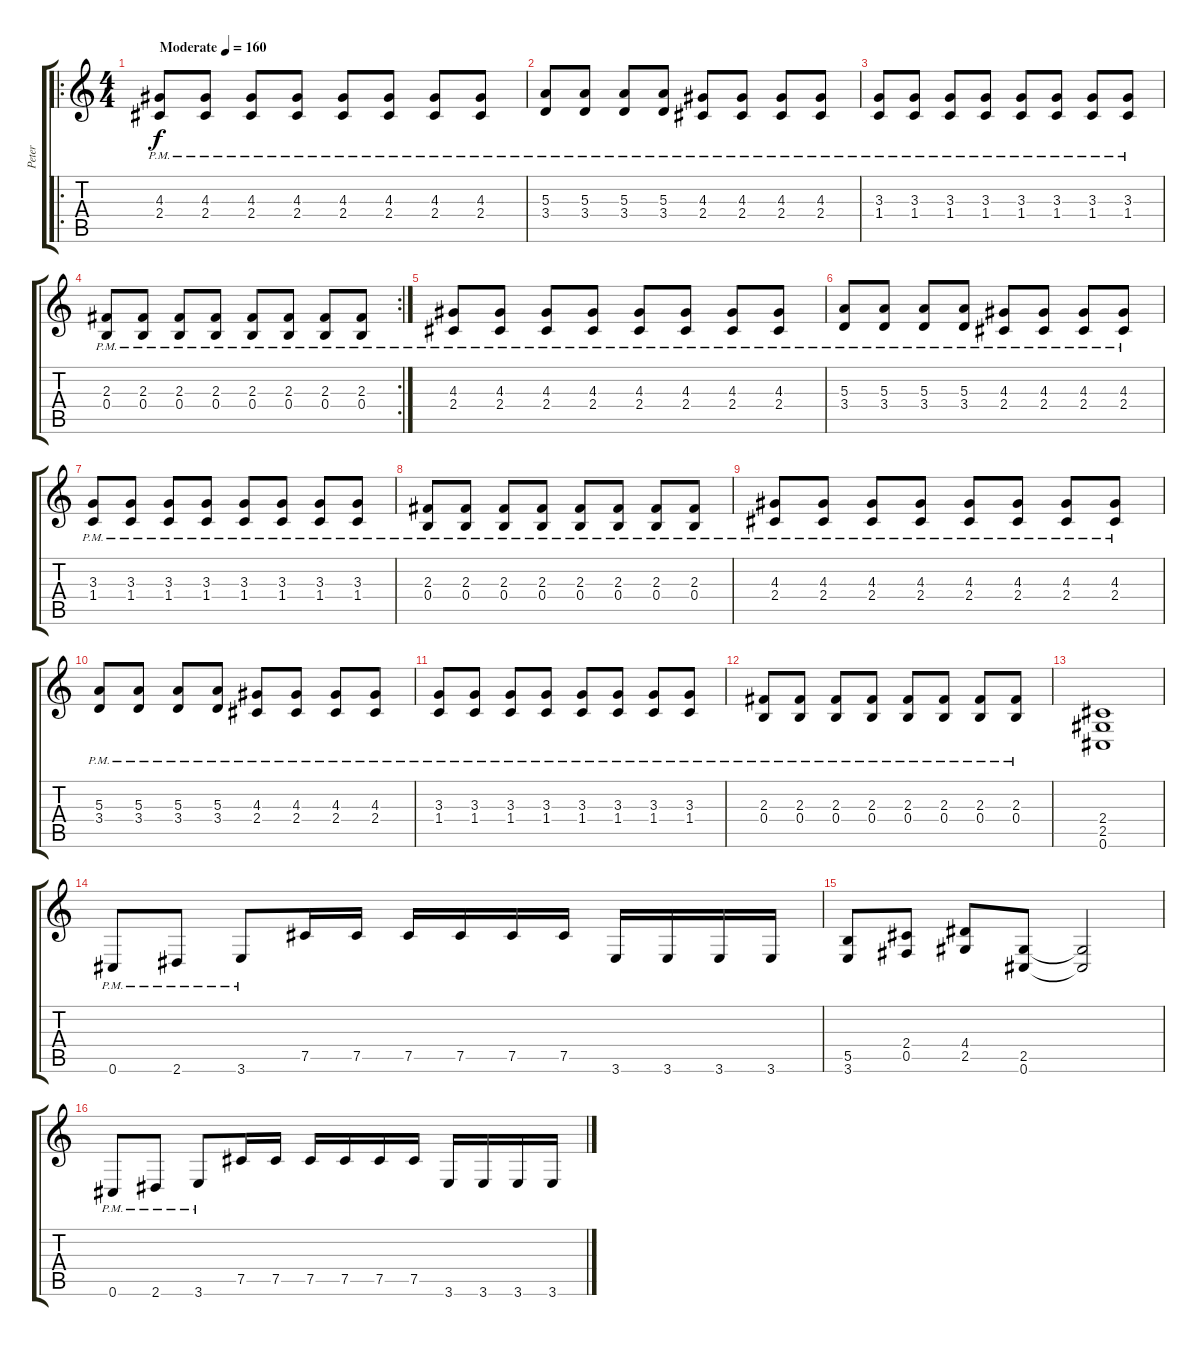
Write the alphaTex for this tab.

\track ("Peter" "Peter") {instrument distortionguitar}
\staff {score tabs}
\tuning (Db4 Ab3 E3 B2 Gb2 Db2) {hide}
\ro
\ts (4 4)
\tempo (160 "Moderate")
\clef g2
\ks c
(4.3{pm} 2.4{pm}).8{dy f instrument distortionguitar} (4.3{pm} 2.4{pm}).8 (4.3{pm} 2.4{pm}).8 (4.3{pm} 2.4{pm}).8 (4.3{pm} 2.4{pm}).8 (4.3{pm} 2.4{pm}).8 (4.3{pm} 2.4{pm}).8 (4.3{pm} 2.4{pm}).8 |
(5.3{pm} 3.4{pm}).8 (5.3{pm} 3.4{pm}).8 (5.3{pm} 3.4{pm}).8 (5.3{pm} 3.4{pm}).8 (4.3{pm} 2.4{pm}).8 (4.3{pm} 2.4{pm}).8 (4.3{pm} 2.4{pm}).8 (4.3{pm} 2.4{pm}).8 |
(3.3{pm} 1.4{pm}).8 (3.3{pm} 1.4{pm}).8 (3.3{pm} 1.4{pm}).8 (3.3{pm} 1.4{pm}).8 (3.3{pm} 1.4{pm}).8 (3.3{pm} 1.4{pm}).8 (3.3{pm} 1.4{pm}).8 (3.3{pm} 1.4{pm}).8 |
\rc 2
(2.3{pm} 0.4{pm}).8 (2.3{pm} 0.4{pm}).8 (2.3{pm} 0.4{pm}).8 (2.3{pm} 0.4{pm}).8 (2.3{pm} 0.4{pm}).8 (2.3{pm} 0.4{pm}).8 (2.3{pm} 0.4{pm}).8 (2.3{pm} 0.4{pm}).8 |
(4.3{pm} 2.4{pm}).8 (4.3{pm} 2.4{pm}).8 (4.3{pm} 2.4{pm}).8 (4.3{pm} 2.4{pm}).8 (4.3{pm} 2.4{pm}).8 (4.3{pm} 2.4{pm}).8 (4.3{pm} 2.4{pm}).8 (4.3{pm} 2.4{pm}).8 |
(5.3{pm} 3.4{pm}).8 (5.3{pm} 3.4{pm}).8 (5.3{pm} 3.4{pm}).8 (5.3{pm} 3.4{pm}).8 (4.3{pm} 2.4{pm}).8 (4.3{pm} 2.4{pm}).8 (4.3{pm} 2.4{pm}).8 (4.3{pm} 2.4{pm}).8 |
(3.3{pm} 1.4{pm}).8 (3.3{pm} 1.4{pm}).8 (3.3{pm} 1.4{pm}).8 (3.3{pm} 1.4{pm}).8 (3.3{pm} 1.4{pm}).8 (3.3{pm} 1.4{pm}).8 (3.3{pm} 1.4{pm}).8 (3.3{pm} 1.4{pm}).8 |
(2.3{pm} 0.4{pm}).8 (2.3{pm} 0.4{pm}).8 (2.3{pm} 0.4{pm}).8 (2.3{pm} 0.4{pm}).8 (2.3{pm} 0.4{pm}).8 (2.3{pm} 0.4{pm}).8 (2.3{pm} 0.4{pm}).8 (2.3{pm} 0.4{pm}).8 |
(4.3{pm} 2.4{pm}).8 (4.3{pm} 2.4{pm}).8 (4.3{pm} 2.4{pm}).8 (4.3{pm} 2.4{pm}).8 (4.3{pm} 2.4{pm}).8 (4.3{pm} 2.4{pm}).8 (4.3{pm} 2.4{pm}).8 (4.3{pm} 2.4{pm}).8 |
(5.3{pm} 3.4{pm}).8 (5.3{pm} 3.4{pm}).8 (5.3{pm} 3.4{pm}).8 (5.3{pm} 3.4{pm}).8 (4.3{pm} 2.4{pm}).8 (4.3{pm} 2.4{pm}).8 (4.3{pm} 2.4{pm}).8 (4.3{pm} 2.4{pm}).8 |
(3.3{pm} 1.4{pm}).8 (3.3{pm} 1.4{pm}).8 (3.3{pm} 1.4{pm}).8 (3.3{pm} 1.4{pm}).8 (3.3{pm} 1.4{pm}).8 (3.3{pm} 1.4{pm}).8 (3.3{pm} 1.4{pm}).8 (3.3{pm} 1.4{pm}).8 |
(2.3{pm} 0.4{pm}).8 (2.3{pm} 0.4{pm}).8 (2.3{pm} 0.4{pm}).8 (2.3{pm} 0.4{pm}).8 (2.3{pm} 0.4{pm}).8 (2.3{pm} 0.4{pm}).8 (2.3{pm} 0.4{pm}).8 (2.3{pm} 0.4{pm}).8 |
(2.4 2.5 0.6).1 |
0.6{pm}.8 2.6{pm}.8 3.6{pm}.8 7.5.16 7.5.16 7.5.16 7.5.16 7.5.16 7.5.16 3.6.16 3.6.16 3.6.16 3.6.16 |
(5.5 3.6).8 (2.4 0.5).8 (4.4 2.5).8 (2.5 0.6).8 (2.5{t} 0.6{t}).2 |
0.6{pm}.8 2.6{pm}.8 3.6{pm}.8 7.5.16 7.5.16 7.5.16 7.5.16 7.5.16 7.5.16 3.6.16 3.6.16 3.6.16 3.6.16
